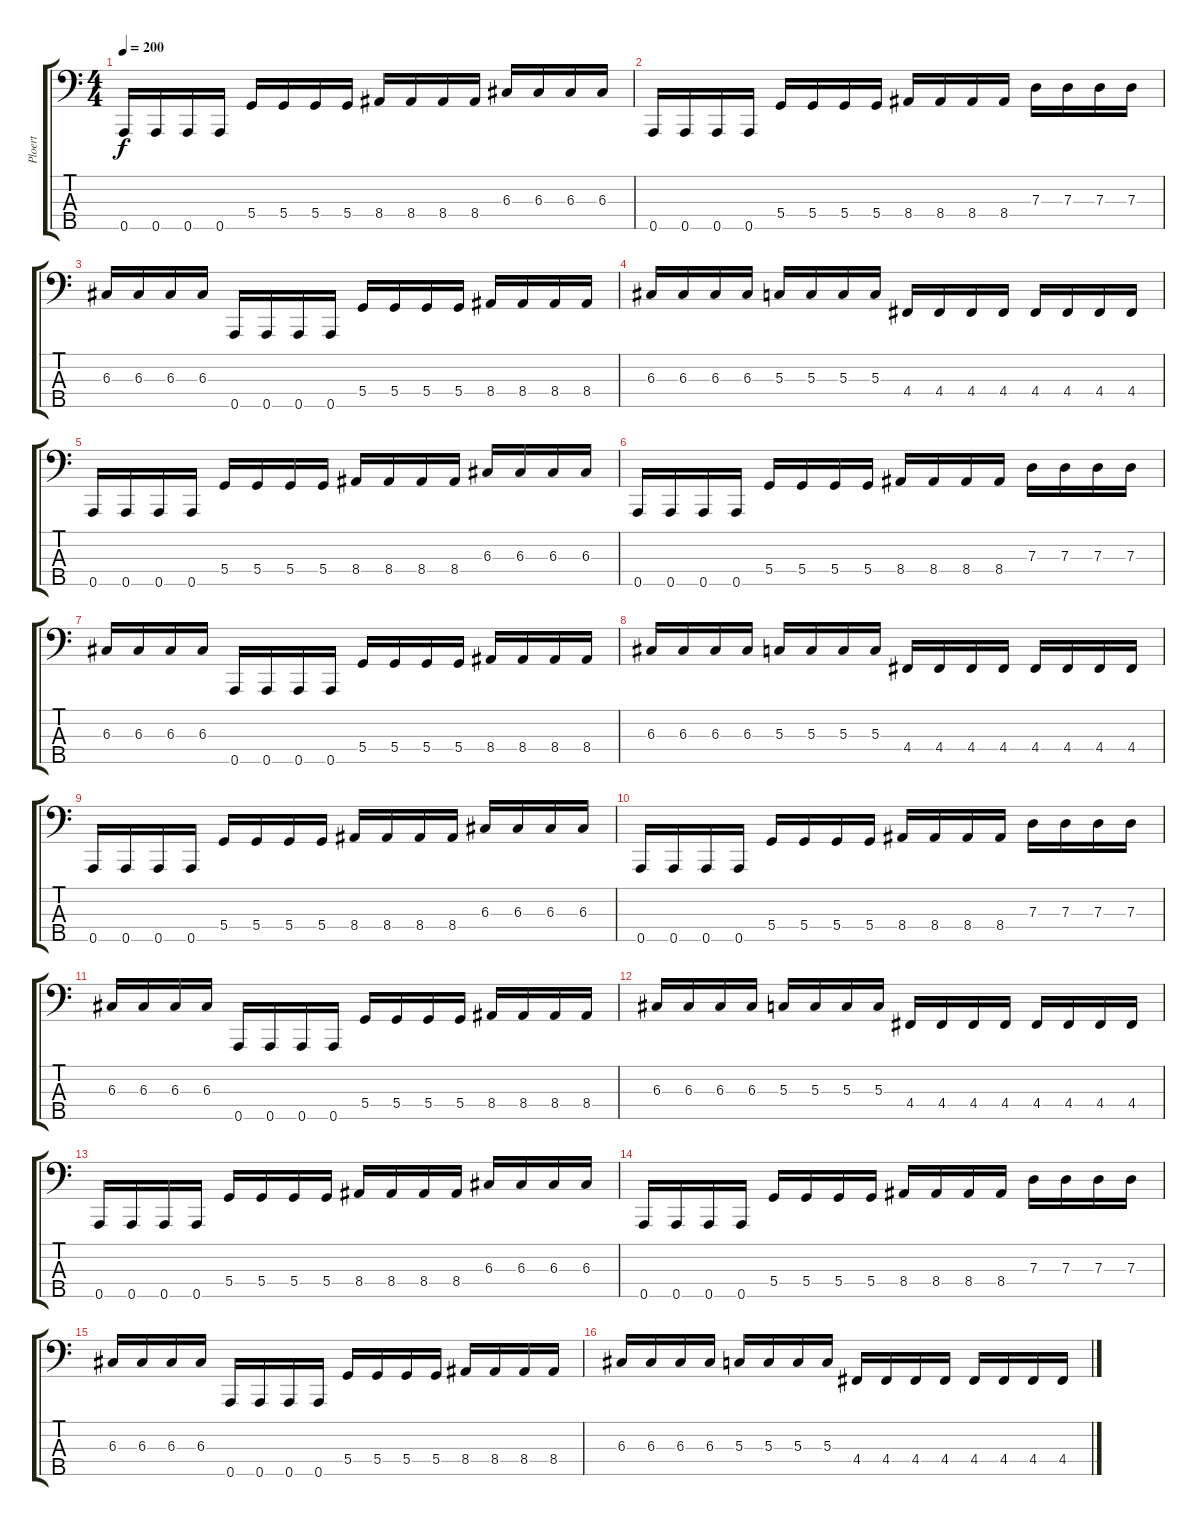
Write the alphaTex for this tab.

\track ("Ploert" "Ploert") {instrument electricbasspick}
\staff {score tabs}
\tuning (F2 C2 G1 D1 A0) {hide}
\ts (4 4)
\tempo 200
\clef f4
\ks c
0.5.16{dy f instrument electricbasspick} 0.5.16 0.5.16 0.5.16 5.4.16 5.4.16 5.4.16 5.4.16 8.4.16 8.4.16 8.4.16 8.4.16 6.3.16 6.3.16 6.3.16 6.3.16 |
0.5.16 0.5.16 0.5.16 0.5.16 5.4.16 5.4.16 5.4.16 5.4.16 8.4.16 8.4.16 8.4.16 8.4.16 7.3.16 7.3.16 7.3.16 7.3.16 |
6.3.16 6.3.16 6.3.16 6.3.16 0.5.16 0.5.16 0.5.16 0.5.16 5.4.16 5.4.16 5.4.16 5.4.16 8.4.16 8.4.16 8.4.16 8.4.16 |
6.3.16 6.3.16 6.3.16 6.3.16 5.3.16 5.3.16 5.3.16 5.3.16 4.4.16 4.4.16 4.4.16 4.4.16 4.4.16 4.4.16 4.4.16 4.4.16 |
0.5.16 0.5.16 0.5.16 0.5.16 5.4.16 5.4.16 5.4.16 5.4.16 8.4.16 8.4.16 8.4.16 8.4.16 6.3.16 6.3.16 6.3.16 6.3.16 |
0.5.16 0.5.16 0.5.16 0.5.16 5.4.16 5.4.16 5.4.16 5.4.16 8.4.16 8.4.16 8.4.16 8.4.16 7.3.16 7.3.16 7.3.16 7.3.16 |
6.3.16 6.3.16 6.3.16 6.3.16 0.5.16 0.5.16 0.5.16 0.5.16 5.4.16 5.4.16 5.4.16 5.4.16 8.4.16 8.4.16 8.4.16 8.4.16 |
6.3.16 6.3.16 6.3.16 6.3.16 5.3.16 5.3.16 5.3.16 5.3.16 4.4.16 4.4.16 4.4.16 4.4.16 4.4.16 4.4.16 4.4.16 4.4.16 |
0.5.16 0.5.16 0.5.16 0.5.16 5.4.16 5.4.16 5.4.16 5.4.16 8.4.16 8.4.16 8.4.16 8.4.16 6.3.16 6.3.16 6.3.16 6.3.16 |
0.5.16 0.5.16 0.5.16 0.5.16 5.4.16 5.4.16 5.4.16 5.4.16 8.4.16 8.4.16 8.4.16 8.4.16 7.3.16 7.3.16 7.3.16 7.3.16 |
6.3.16 6.3.16 6.3.16 6.3.16 0.5.16 0.5.16 0.5.16 0.5.16 5.4.16 5.4.16 5.4.16 5.4.16 8.4.16 8.4.16 8.4.16 8.4.16 |
6.3.16 6.3.16 6.3.16 6.3.16 5.3.16 5.3.16 5.3.16 5.3.16 4.4.16 4.4.16 4.4.16 4.4.16 4.4.16 4.4.16 4.4.16 4.4.16 |
0.5.16 0.5.16 0.5.16 0.5.16 5.4.16 5.4.16 5.4.16 5.4.16 8.4.16 8.4.16 8.4.16 8.4.16 6.3.16 6.3.16 6.3.16 6.3.16 |
0.5.16 0.5.16 0.5.16 0.5.16 5.4.16 5.4.16 5.4.16 5.4.16 8.4.16 8.4.16 8.4.16 8.4.16 7.3.16 7.3.16 7.3.16 7.3.16 |
6.3.16 6.3.16 6.3.16 6.3.16 0.5.16 0.5.16 0.5.16 0.5.16 5.4.16 5.4.16 5.4.16 5.4.16 8.4.16 8.4.16 8.4.16 8.4.16 |
6.3.16 6.3.16 6.3.16 6.3.16 5.3.16 5.3.16 5.3.16 5.3.16 4.4.16 4.4.16 4.4.16 4.4.16 4.4.16 4.4.16 4.4.16 4.4.16
